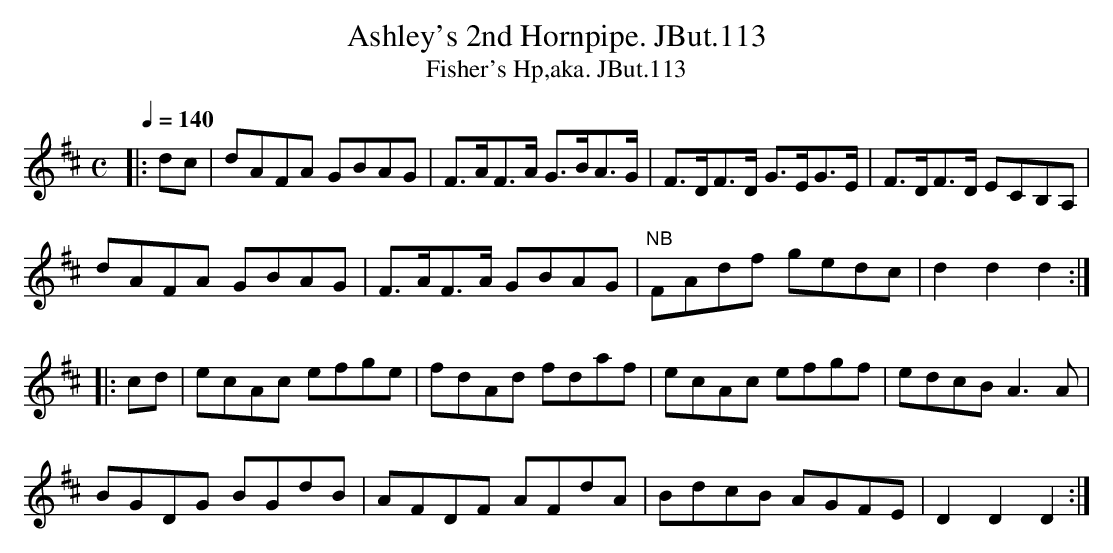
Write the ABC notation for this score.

X:1
T:Ashley's 2nd Hornpipe. JBut.113
T:Fisher's Hp,aka. JBut.113
M:C
L:1/8
Q:1/4=140
K:D
|:dc|dAFA GBAG|F>AF>A G>BA>G|F>DF>D G>EG>E|F>DF>D ECB,A,|
dAFA GBAG|F>AF>A GBAG|"NB"FAdf gedc|d2d2d2:|
|:cd|ecAc efge|fdAd fdaf|ecAc efgf|edcB A3A|
BGDG BGdB|AFDF AFdA|BdcB AGFE|D2D2D2:|
